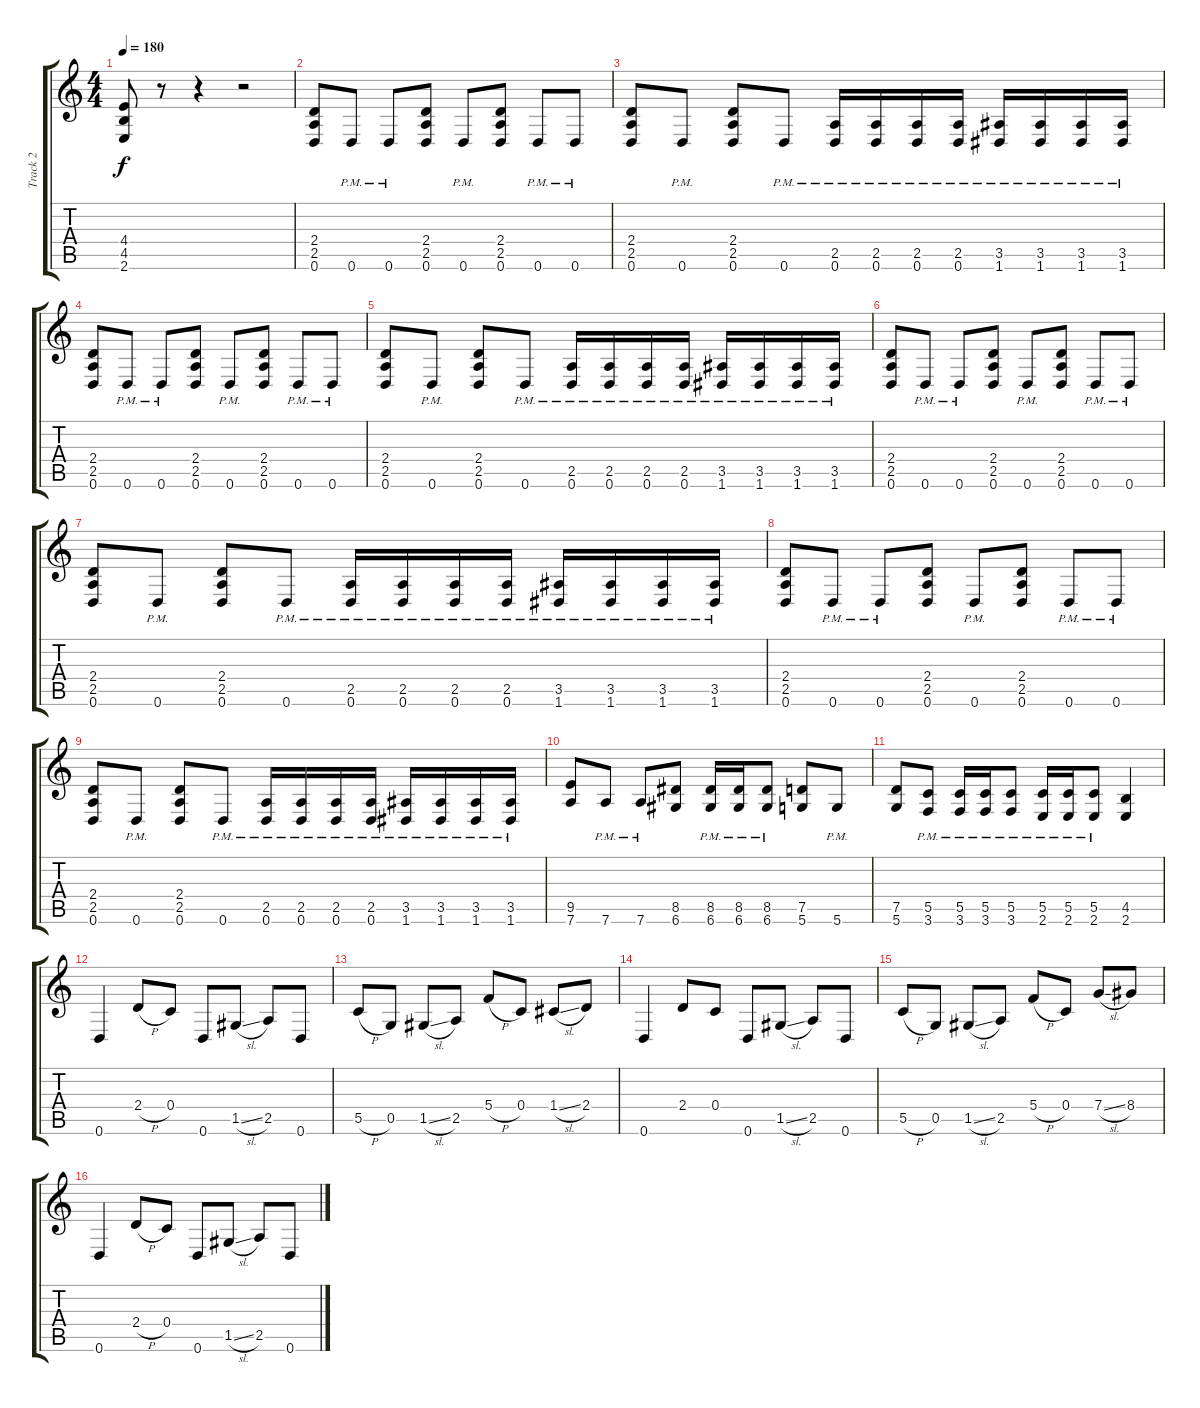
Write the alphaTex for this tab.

\track ("Track 2" "Track 2") {instrument distortionguitar}
\staff {score tabs}
\tuning (D4 A3 F3 C3 G2 D2) {hide}
\ts (4 4)
\tempo 180
\clef g2
\ks c
(4.4 4.5 2.6).8{dy f} r.8 r.4 r.2 |
(2.4 2.5 0.6).8 0.6{pm}.8 0.6{pm}.8 (2.4 2.5 0.6).8 0.6{pm}.8 (2.4 2.5 0.6).8 0.6{pm}.8 0.6{pm}.8 |
(2.4 2.5 0.6).8 0.6{pm}.8 (2.4 2.5 0.6).8 0.6{pm}.8 (2.5 0.6{pm}).16 (2.5 0.6{pm}).16 (2.5 0.6{pm}).16 (2.5 0.6{pm}).16 (3.5 1.6{pm}).16 (3.5 1.6{pm}).16 (3.5 1.6{pm}).16 (3.5 1.6{pm}).16 |
(2.4 2.5 0.6).8 0.6{pm}.8 0.6{pm}.8 (2.4 2.5 0.6).8 0.6{pm}.8 (2.4 2.5 0.6).8 0.6{pm}.8 0.6{pm}.8 |
(2.4 2.5 0.6).8 0.6{pm}.8 (2.4 2.5 0.6).8 0.6{pm}.8 (2.5 0.6{pm}).16 (2.5 0.6{pm}).16 (2.5 0.6{pm}).16 (2.5 0.6{pm}).16 (3.5 1.6{pm}).16 (3.5 1.6{pm}).16 (3.5 1.6{pm}).16 (3.5 1.6{pm}).16 |
(2.4 2.5 0.6).8 0.6{pm}.8 0.6{pm}.8 (2.4 2.5 0.6).8 0.6{pm}.8 (2.4 2.5 0.6).8 0.6{pm}.8 0.6{pm}.8 |
(2.4 2.5 0.6).8 0.6{pm}.8 (2.4 2.5 0.6).8 0.6{pm}.8 (2.5 0.6{pm}).16 (2.5 0.6{pm}).16 (2.5 0.6{pm}).16 (2.5 0.6{pm}).16 (3.5 1.6{pm}).16 (3.5 1.6{pm}).16 (3.5 1.6{pm}).16 (3.5 1.6{pm}).16 |
(2.4 2.5 0.6).8 0.6{pm}.8 0.6{pm}.8 (2.4 2.5 0.6).8 0.6{pm}.8 (2.4 2.5 0.6).8 0.6{pm}.8 0.6{pm}.8 |
(2.4 2.5 0.6).8 0.6{pm}.8 (2.4 2.5 0.6).8 0.6{pm}.8 (2.5 0.6{pm}).16 (2.5 0.6{pm}).16 (2.5 0.6{pm}).16 (2.5 0.6{pm}).16 (3.5 1.6{pm}).16 (3.5 1.6{pm}).16 (3.5 1.6{pm}).16 (3.5 1.6{pm}).16 |
(9.5 7.6).8 7.6{pm}.8 7.6{pm}.8 (8.5 6.6).8 (8.5{pm} 6.6{pm}).16 (8.5{pm} 6.6{pm}).16 (8.5{pm} 6.6{pm}).8 (7.5 5.6).8 5.6{pm}.8 |
(7.5 5.6).8 (5.5{pm} 3.6{pm}).8 (5.5{pm} 3.6{pm}).16 (5.5{pm} 3.6{pm}).16 (5.5{pm} 3.6{pm}).8 (5.5{pm} 2.6{pm}).16 (5.5{pm} 2.6{pm}).16 (5.5{pm} 2.6{pm}).8 (4.5 2.6).4 |
0.6.4 2.4{h}.8 0.4.8 0.6.8 1.5{sl}.8 2.5.8 0.6.8 |
5.5{h}.8 0.5.8 1.5{sl}.8 2.5.8 5.4{h}.8 0.4.8 1.4{sl}.8 2.4.8 |
0.6.4 2.4.8 0.4.8 0.6.8 1.5{sl}.8 2.5.8 0.6.8 |
5.5{h}.8 0.5.8 1.5{sl}.8 2.5.8 5.4{h}.8 0.4.8 7.4{sl}.8 8.4.8 |
0.6.4 2.4{h}.8 0.4.8 0.6.8 1.5{sl}.8 2.5.8 0.6.8
